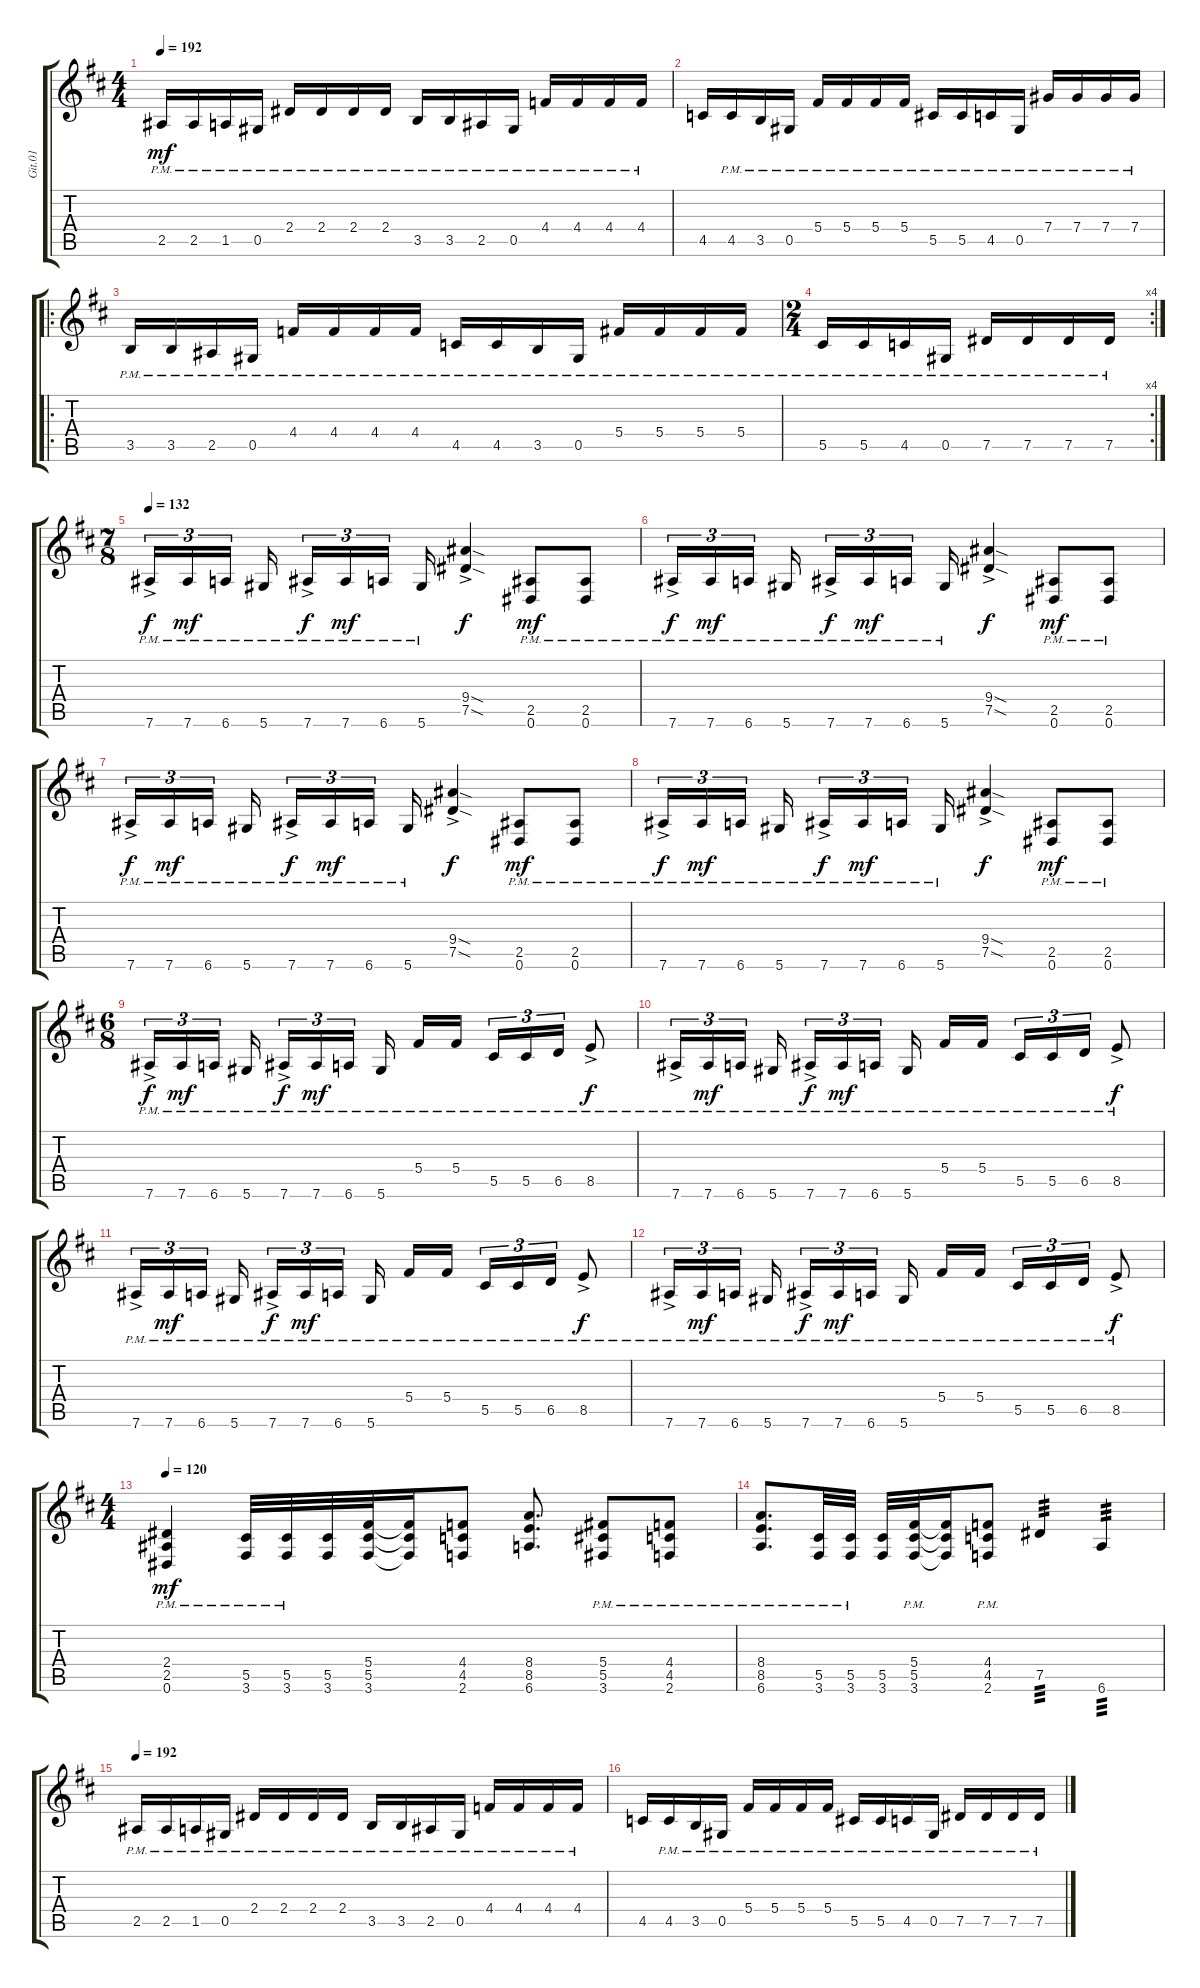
\track ("Git.01" "Git.01") {instrument distortionguitar}
\staff {score tabs}
\tuning (Eb4 Bb3 Gb3 Db3 Ab2 Eb2) {hide}
\ts (4 4)
\tempo 192
\clef g2
\ks d
2.5{pm}.16{dy mf} 2.5{pm}.16 1.5{pm}.16 0.5{pm}.16 2.4{pm}.16 2.4{pm}.16 2.4{pm}.16 2.4{pm}.16 3.5{pm}.16 3.5{pm}.16 2.5{pm}.16 0.5{pm}.16 4.4{pm}.16 4.4{pm}.16 4.4{pm}.16 4.4{pm}.16 |
4.5.16 4.5{pm}.16 3.5{pm}.16 0.5{pm}.16 5.4{pm}.16 5.4{pm}.16 5.4{pm}.16 5.4{pm}.16 5.5{pm}.16 5.5{pm}.16 4.5{pm}.16 0.5{pm}.16 7.4{pm}.16 7.4{pm}.16 7.4{pm}.16 7.4{pm}.16 |
\ro
3.5{pm}.16 3.5{pm}.16 2.5{pm}.16 0.5{pm}.16 4.4{pm}.16 4.4{pm}.16 4.4{pm}.16 4.4{pm}.16 4.5{pm}.16 4.5{pm}.16 3.5{pm}.16 0.5{pm}.16 5.4{pm}.16 5.4{pm}.16 5.4{pm}.16 5.4{pm}.16 |
\rc 4
\ts (2 4)
5.5{pm}.16 5.5{pm}.16 4.5{pm}.16 0.5{pm}.16 7.5{pm}.16 7.5{pm}.16 7.5{pm}.16 7.5{pm}.16 |
\ts (7 8)
\tempo 132
7.6{ac pm}.16{tu (3 2) dy f} 7.6{pm}.16{tu (3 2) dy mf} 6.6{pm}.16{tu (3 2)} 5.6{pm}.16{beam splitsecondary} 7.6{ac pm}.16{tu (3 2) dy f} 7.6{pm}.16{tu (3 2) dy mf} 6.6{pm}.16{tu (3 2)} 5.6{pm}.16 (9.4{sod ac} 7.5{sod ac}).4{dy f} (2.5{pm} 0.6{pm}).8{dy mf} (2.5{pm} 0.6{pm}).8 |
7.6{ac pm}.16{tu (3 2) dy f} 7.6{pm}.16{tu (3 2) dy mf} 6.6{pm}.16{tu (3 2)} 5.6{pm}.16{beam splitsecondary} 7.6{ac pm}.16{tu (3 2) dy f} 7.6{pm}.16{tu (3 2) dy mf} 6.6{pm}.16{tu (3 2)} 5.6{pm}.16 (9.4{sod ac} 7.5{sod ac}).4{dy f} (2.5{pm} 0.6{pm}).8{dy mf} (2.5{pm} 0.6{pm}).8 |
7.6{ac pm}.16{tu (3 2) dy f} 7.6{pm}.16{tu (3 2) dy mf} 6.6{pm}.16{tu (3 2)} 5.6{pm}.16{beam splitsecondary} 7.6{ac pm}.16{tu (3 2) dy f} 7.6{pm}.16{tu (3 2) dy mf} 6.6{pm}.16{tu (3 2)} 5.6{pm}.16 (9.4{sod ac} 7.5{sod ac}).4{dy f} (2.5{pm} 0.6{pm}).8{dy mf} (2.5{pm} 0.6{pm}).8 |
7.6{ac pm}.16{tu (3 2) dy f} 7.6{pm}.16{tu (3 2) dy mf} 6.6{pm}.16{tu (3 2)} 5.6{pm}.16{beam splitsecondary} 7.6{ac pm}.16{tu (3 2) dy f} 7.6{pm}.16{tu (3 2) dy mf} 6.6{pm}.16{tu (3 2)} 5.6{pm}.16 (9.4{sod ac} 7.5{sod ac}).4{dy f} (2.5{pm} 0.6{pm}).8{dy mf} (2.5{pm} 0.6{pm}).8 |
\ts (6 8)
7.6{ac pm}.16{tu (3 2) dy f} 7.6{pm}.16{tu (3 2) dy mf} 6.6{pm}.16{tu (3 2) beam splitsecondary} 5.6{pm}.16{beam splitsecondary} 7.6{ac pm}.16{tu (3 2) dy f} 7.6{pm}.16{tu (3 2) dy mf} 6.6{pm}.16{tu (3 2) beam splitsecondary} 5.6{pm}.16 5.4{pm}.16 5.4{pm}.16{beam splitsecondary} 5.5{pm}.16{tu (3 2)} 5.5{pm}.16{tu (3 2)} 6.5{pm}.16{tu (3 2)} 8.5{ac pm}.8{dy f} |
7.6{ac pm}.16{tu (3 2)} 7.6{pm}.16{tu (3 2) dy mf} 6.6{pm}.16{tu (3 2) beam splitsecondary} 5.6{pm}.16{beam splitsecondary} 7.6{ac pm}.16{tu (3 2) dy f} 7.6{pm}.16{tu (3 2) dy mf} 6.6{pm}.16{tu (3 2) beam splitsecondary} 5.6{pm}.16 5.4{pm}.16 5.4{pm}.16{beam splitsecondary} 5.5{pm}.16{tu (3 2)} 5.5{pm}.16{tu (3 2)} 6.5{pm}.16{tu (3 2)} 8.5{ac pm}.8{dy f} |
7.6{ac pm}.16{tu (3 2)} 7.6{pm}.16{tu (3 2) dy mf} 6.6{pm}.16{tu (3 2) beam splitsecondary} 5.6{pm}.16{beam splitsecondary} 7.6{ac pm}.16{tu (3 2) dy f} 7.6{pm}.16{tu (3 2) dy mf} 6.6{pm}.16{tu (3 2) beam splitsecondary} 5.6{pm}.16 5.4{pm}.16 5.4{pm}.16{beam splitsecondary} 5.5{pm}.16{tu (3 2)} 5.5{pm}.16{tu (3 2)} 6.5{pm}.16{tu (3 2)} 8.5{ac pm}.8{dy f} |
7.6{ac pm}.16{tu (3 2)} 7.6{pm}.16{tu (3 2) dy mf} 6.6{pm}.16{tu (3 2) beam splitsecondary} 5.6{pm}.16{beam splitsecondary} 7.6{ac pm}.16{tu (3 2) dy f} 7.6{pm}.16{tu (3 2) dy mf} 6.6{pm}.16{tu (3 2) beam splitsecondary} 5.6{pm}.16 5.4{pm}.16 5.4{pm}.16{beam splitsecondary} 5.5{pm}.16{tu (3 2)} 5.5{pm}.16{tu (3 2)} 6.5{pm}.16{tu (3 2)} 8.5{ac pm}.8{dy f} |
\ts (4 4)
\tempo 120
(2.4{pm} 2.5{pm} 0.6{pm}).4{dy mf} (5.5{pm} 3.6{pm}).32 (5.5{pm} 3.6{pm}).32 (5.5 3.6).32 (5.4 5.5 3.6).32 (5.4{t} 5.5{t} 3.6{t}).16 (4.4 4.5 2.6).8 (8.4 8.5 6.6).8{d} (5.4{pm} 5.5{pm} 3.6{pm}).8 (4.4{pm} 4.5{pm} 2.6{pm}).8 |
(8.4{pm} 8.5{pm} 6.6{pm}).8{d} (5.5{pm} 3.6{pm}).32 (5.5{pm} 3.6{pm}).32 (5.5 3.6).32 (5.4{pm} 5.5{pm} 3.6{pm}).32 (5.4{t} 5.5{t} 3.6{t}).16 (4.4{pm} 4.5{pm} 2.6{pm}).8 7.5.4{tp 3} 6.6.4{tp 3} |
\tempo 192
2.5{pm}.16 2.5{pm}.16 1.5{pm}.16 0.5{pm}.16 2.4{pm}.16 2.4{pm}.16 2.4{pm}.16 2.4{pm}.16 3.5{pm}.16 3.5{pm}.16 2.5{pm}.16 0.5{pm}.16 4.4{pm}.16 4.4{pm}.16 4.4{pm}.16 4.4{pm}.16 |
4.5.16 4.5{pm}.16 3.5{pm}.16 0.5{pm}.16 5.4{pm}.16 5.4{pm}.16 5.4{pm}.16 5.4{pm}.16 5.5{pm}.16 5.5{pm}.16 4.5{pm}.16 0.5{pm}.16 7.5{pm}.16 7.5{pm}.16 7.5{pm}.16 7.5{pm}.16
